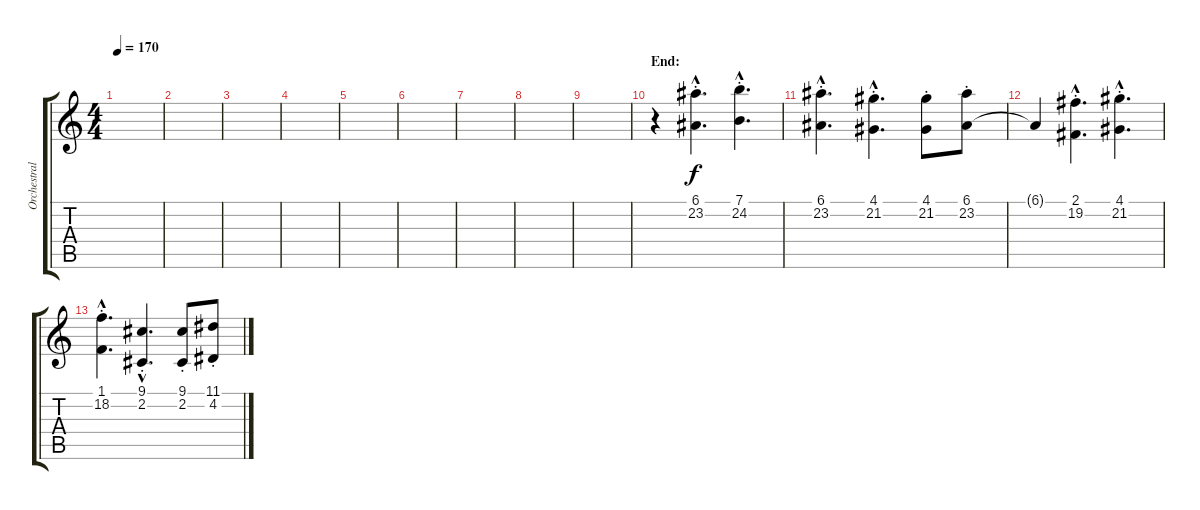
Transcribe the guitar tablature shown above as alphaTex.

\track ("Orchestral Hit" "Orchestral") {instrument orchestrahit}
\staff {score tabs}
\tuning (E4 B3 G3 D3 A2 E2) {hide}
\ts (4 4)
\tempo 170
\clef g2
\ks c
|
|
|
|
|
|
|
|
|
\section ("" "End:")
r.4 (6.1{hac st} 23.2{hac st}).4{d volume 10} (7.1{hac st} 24.2{hac st}).4{d} |
(6.1{hac st} 23.2{hac st}).4{d} (4.1{hac st} 21.2{hac st}).4{d} (4.1{st} 21.2{st}).8 (6.1{st} 23.2{st}).8 |
6.1{t}.4 (2.1{hac st} 19.2{hac st}).4{d} (4.1{hac st} 21.2{hac st}).4{d} |
(1.1{hac st} 18.2{hac st}).4{d} (9.1{hac st} 2.2{hac st}).4{d} (9.1{st} 2.2{st}).8 (11.1{st} 4.2{st}).8
